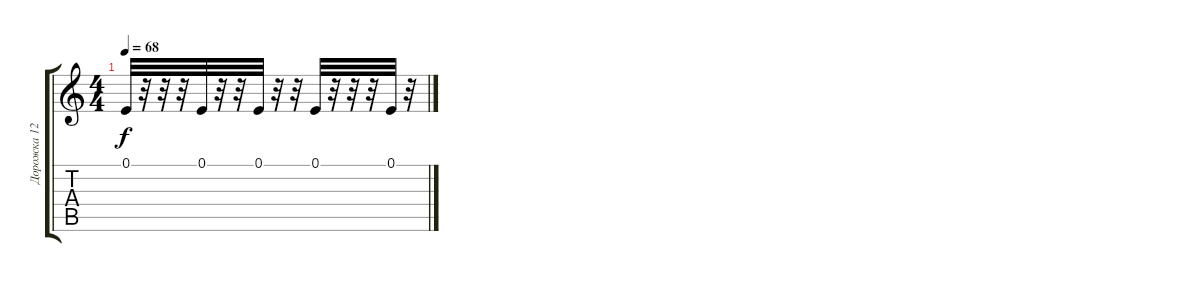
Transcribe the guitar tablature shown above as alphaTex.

\track ("Дорожка 12" "Дорожка 12") {instrument electricpiano1}
\staff {score tabs}
\tuning (E4 B3 G3 D3 A2 E2) {hide}
\ts (4 4)
\tempo 68
\clef g2
\ks c
0.1.32{dy f} r.32 r.32 r.32 0.1.32 r.32 r.32 0.1.32 r.32 r.32 0.1.32 r.32 r.32 r.32 0.1.32 r.32
